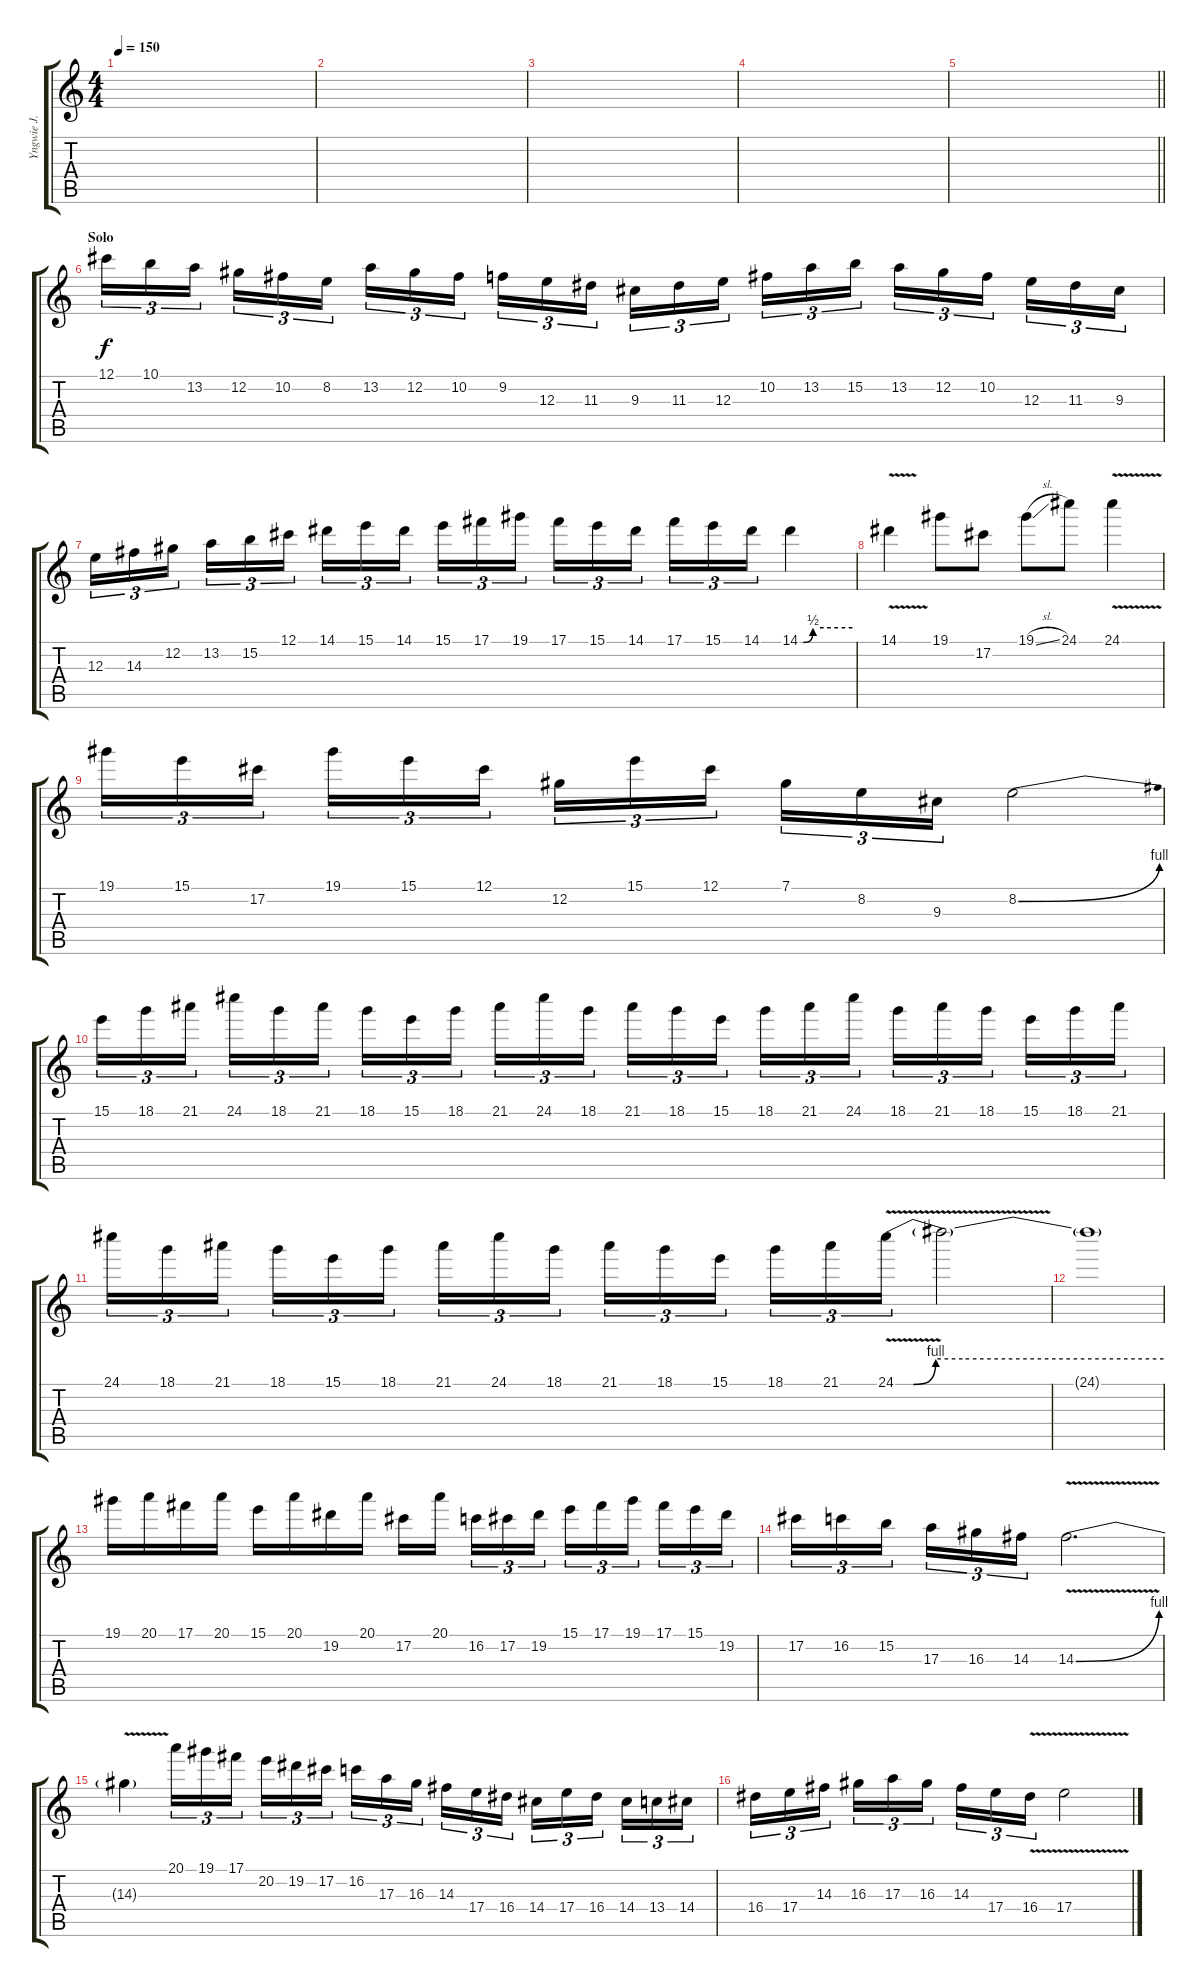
\track ("Yngwie J. Malmsteen" "Yngwie J. ") {instrument overdrivenguitar}
\staff {score tabs}
\tuning (Db4 Ab3 E3 B2 Gb2 Db2) {hide}
\ts (4 4)
\tempo 150
\clef g2
\ks c
|
|
|
|
\barLineRight lightlight
|
\section ("" "Solo")
12.1.16{tu (3 2)} 10.1.16{tu (3 2)} 13.2.16{tu (3 2) beam splitsecondary} 12.2.16{tu (3 2)} 10.2.16{tu (3 2)} 8.2.16{tu (3 2)} 13.2.16{tu (3 2)} 12.2.16{tu (3 2)} 10.2.16{tu (3 2) beam splitsecondary} 9.2.16{tu (3 2)} 12.3.16{tu (3 2)} 11.3.16{tu (3 2)} 9.3.16{tu (3 2)} 11.3.16{tu (3 2)} 12.3.16{tu (3 2) beam splitsecondary} 10.2.16{tu (3 2)} 13.2.16{tu (3 2)} 15.2.16{tu (3 2)} 13.2.16{tu (3 2)} 12.2.16{tu (3 2)} 10.2.16{tu (3 2) beam splitsecondary} 12.3.16{tu (3 2)} 11.3.16{tu (3 2)} 9.3.16{tu (3 2)} |
12.3.16{tu (3 2)} 14.3.16{tu (3 2)} 12.2.16{tu (3 2) beam splitsecondary} 13.2.16{tu (3 2)} 15.2.16{tu (3 2)} 12.1.16{tu (3 2)} 14.1.16{tu (3 2)} 15.1.16{tu (3 2)} 14.1.16{tu (3 2) beam splitsecondary} 15.1.16{tu (3 2)} 17.1.16{tu (3 2)} 19.1.16{tu (3 2)} 17.1.16{tu (3 2)} 15.1.16{tu (3 2)} 14.1.16{tu (3 2) beam splitsecondary} 17.1.16{tu (3 2)} 15.1.16{tu (3 2)} 14.1.16{tu (3 2)} 14.1{be (custom 0 0 4 0 15 2 60 2)}.4 |
14.1{v}.4 19.1.8 17.2.8 19.1{sl}.8 24.1.8 24.1{v}.4 |
19.1.16{tu (3 2)} 15.1.16{tu (3 2)} 17.2.16{tu (3 2) beam splitsecondary} 19.1.16{tu (3 2)} 15.1.16{tu (3 2)} 12.1.16{tu (3 2)} 12.2.16{tu (3 2)} 15.1.16{tu (3 2)} 12.1.16{tu (3 2) beam splitsecondary} 7.1.16{tu (3 2)} 8.2.16{tu (3 2)} 9.3.16{tu (3 2)} 8.2{be (bend 0 0 60 4)}.2 |
15.1.16{tu (3 2)} 18.1.16{tu (3 2)} 21.1.16{tu (3 2) beam splitsecondary} 24.1.16{tu (3 2)} 18.1.16{tu (3 2)} 21.1.16{tu (3 2)} 18.1.16{tu (3 2)} 15.1.16{tu (3 2)} 18.1.16{tu (3 2) beam splitsecondary} 21.1.16{tu (3 2)} 24.1.16{tu (3 2)} 18.1.16{tu (3 2)} 21.1.16{tu (3 2)} 18.1.16{tu (3 2)} 15.1.16{tu (3 2) beam splitsecondary} 18.1.16{tu (3 2)} 21.1.16{tu (3 2)} 24.1.16{tu (3 2)} 18.1.16{tu (3 2)} 21.1.16{tu (3 2)} 18.1.16{tu (3 2) beam splitsecondary} 15.1.16{tu (3 2)} 18.1.16{tu (3 2)} 21.1.16{tu (3 2)} |
24.1.16{tu (3 2)} 18.1.16{tu (3 2)} 21.1.16{tu (3 2) beam splitsecondary} 18.1.16{tu (3 2)} 15.1.16{tu (3 2)} 18.1.16{tu (3 2)} 21.1.16{tu (3 2)} 24.1.16{tu (3 2)} 18.1.16{tu (3 2) beam splitsecondary} 21.1.16{tu (3 2)} 18.1.16{tu (3 2)} 15.1.16{tu (3 2)} 18.1.16{tu (3 2)} 21.1.16{tu (3 2)} 24.1{be (custom 0 0 4 0 9 4 15 4 60 4) v}.16{tu (3 2)} 24.1{t}.2 |
24.1{t}.1 |
19.1.16 20.1.16 17.1.16 20.1.16 15.1.16 20.1.16 19.2.16 20.1.16 17.2.16 20.1.16{beam splitsecondary} 16.2.16{tu (3 2)} 17.2.16{tu (3 2)} 19.2.16{tu (3 2)} 15.1.16{tu (3 2)} 17.1.16{tu (3 2)} 19.1.16{tu (3 2) beam splitsecondary} 17.1.16{tu (3 2)} 15.1.16{tu (3 2)} 19.2.16{tu (3 2)} |
17.2.16{tu (3 2)} 16.2.16{tu (3 2)} 15.2.16{tu (3 2) beam splitsecondary} 17.3.16{tu (3 2)} 16.3.16{tu (3 2)} 14.3.16{tu (3 2)} 14.3{be (bend 0 0 60 4) v}.2{d} |
14.3{t}.4 20.1.16{tu (3 2)} 19.1.16{tu (3 2)} 17.1.16{tu (3 2) beam splitsecondary} 20.2.16{tu (3 2)} 19.2.16{tu (3 2)} 17.2.16{tu (3 2)} 16.2.16{tu (3 2)} 17.3.16{tu (3 2)} 16.3.16{tu (3 2) beam splitsecondary} 14.3.16{tu (3 2)} 17.4.16{tu (3 2)} 16.4.16{tu (3 2)} 14.4.16{tu (3 2)} 17.4.16{tu (3 2)} 16.4.16{tu (3 2) beam splitsecondary} 14.4.16{tu (3 2)} 13.4.16{tu (3 2)} 14.4.16{tu (3 2)} |
16.4.16{tu (3 2)} 17.4.16{tu (3 2)} 14.3.16{tu (3 2) beam splitsecondary} 16.3.16{tu (3 2)} 17.3.16{tu (3 2)} 16.3.16{tu (3 2)} 14.3.16{tu (3 2)} 17.4.16{tu (3 2)} 16.4{v}.16{tu (3 2)} 17.4{v}.2
